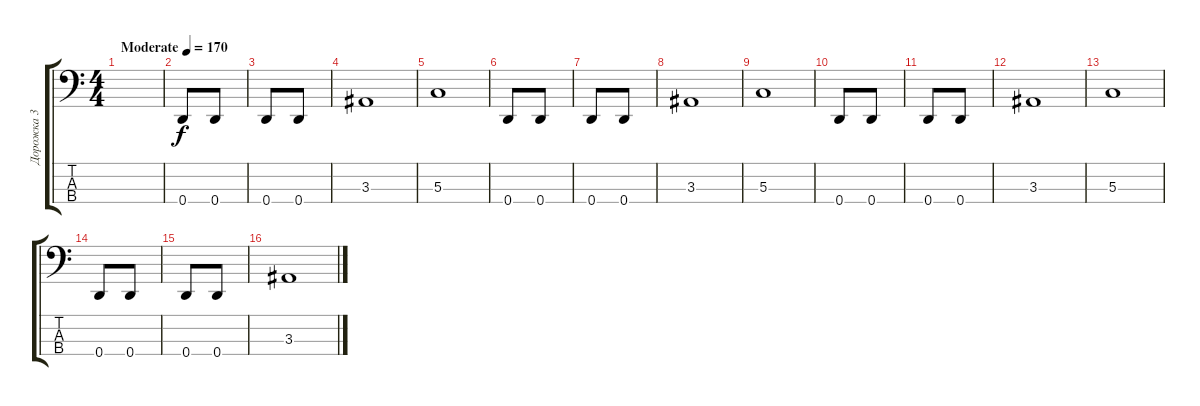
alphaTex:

\track ("Дорожка 3" "Дорожка 3") {instrument electricbassfinger}
\staff {score tabs}
\tuning (F2 C2 G1 D1) {hide}
\ts (4 4)
\tempo (170 "Moderate")
\clef f4
\ks c
|
0.4.8 0.4.8 |
0.4.8 0.4.8 |
3.3.1 |
5.3.1 |
0.4.8 0.4.8 |
0.4.8 0.4.8 |
3.3.1 |
5.3.1 |
0.4.8 0.4.8 |
0.4.8 0.4.8 |
3.3.1 |
5.3.1 |
0.4.8 0.4.8 |
0.4.8 0.4.8 |
3.3.1
